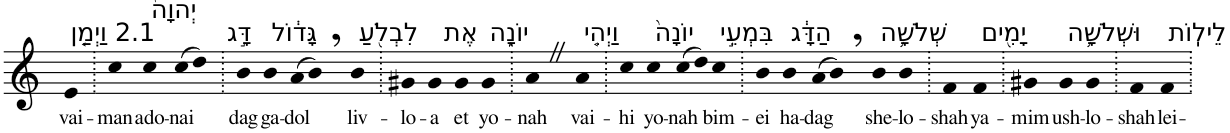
**kern	**text
*part1	*part1
*staff1	*staff1
*I"Piano	*
*I'Pno	*
*clefG2	*
*k[]	*
=1	=1
!LO:TX:a:t=2.1 וַיְמַ֤ן	!
!	!LO:LY:b
4e	vai-
=2.	=2.
!	!LO:LY:b
4cc	-man
!LO:TX:a:t=יְהוָה֙	!
!	!LO:LY:b
4cc	ado-
!	!LO:LY:b
(>8cc	-nai
8dd)	.
=3.	=3.
!LO:TX:a:t=דָּ֣ג	!
!	!LO:LY:b
4b	dag
!LO:TX:a:t=גָּד֔וֹל	!
!	!LO:LY:b
4b	ga-
!	!LO:LY:b
(>8a	-dol
8b,)	.
!LO:TX:a:t=לִבְלֹ֖עַ	!
!	!LO:LY:b
4b	liv-
=4.	=4.
!	!LO:LY:b
4g#X	-lo-
!	!LO:LY:b
4g#	-a
!LO:TX:a:t=אֶת	!
!	!LO:LY:b
4g#	et
!LO:TX:a:t=יוֹנָ֑ה	!
!	!LO:LY:b
4g#	yo-
=5.	=5.
!	!LO:LY:b
4aZ	-nah
!LO:TX:a:t=וַיְהִ֤י	!
!	!LO:LY:b
4a	vai-
=6.	=6.
!	!LO:LY:b
4cc	-hi
!LO:TX:a:t=יוֹנָה֙	!
!	!LO:LY:b
4cc	yo-
!	!LO:LY:b
(>8cc	-nah
8dd)	.
!LO:TX:a:t=בִּמְעֵ֣י	!
!	!LO:LY:b
4cc	bim-
=7.	=7.
!	!LO:LY:b
4b	-ei
!LO:TX:a:t=הַדָּ֔ג	!
!	!LO:LY:b
4b	ha-
!	!LO:LY:b
(>8a	-dag
8b,)	.
!LO:TX:a:t=שְׁלֹשָׁ֥ה	!
!	!LO:LY:b
4b	she-
!	!LO:LY:b
4b	-lo-
=8.	=8.
!	!LO:LY:b
4f	-shah
!LO:TX:a:t=יָמִ֖ים	!
!	!LO:LY:b
4f	ya-
=9.	=9.
!	!LO:LY:b
4g#X	-mim
!LO:TX:a:t=וּשְׁלֹשָׁ֥ה	!
!	!LO:LY:b
4g#	ush-
!	!LO:LY:b
4g#	-lo-
=10.	=10.
!	!LO:LY:b
4f	-shah
!LO:TX:a:t=לֵילֽוֹת	!
!	!LO:LY:b
4f	lei-
=.	=.
*-	*-
